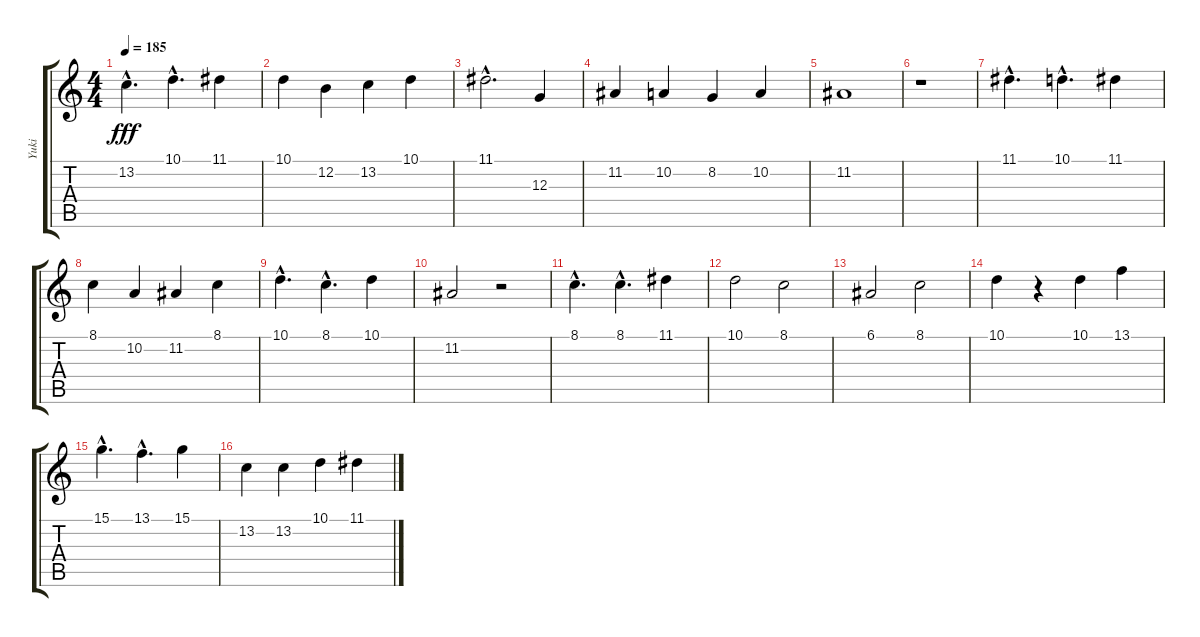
\track ("Yuki" "Yuki") {instrument tenorsax}
\staff {score tabs}
\tuning (E4 B3 G3 D3 A2 E2) {hide}
\ts (4 4)
\tempo 185
\clef g2
\ks c
13.2{hac}.4{d dy fff} 10.1{hac}.4{d} 11.1.4 |
10.1.4 12.2.4 13.2.4 10.1.4 |
11.1{hac}.2{d} 12.3.4 |
11.2.4 10.2.4 8.2.4 10.2.4 |
11.2.1 |
r.1 |
11.1{hac}.4{d} 10.1{hac}.4{d} 11.1.4 |
8.1.4 10.2.4 11.2.4 8.1.4 |
10.1{hac}.4{d} 8.1{hac}.4{d} 10.1.4 |
11.2.2 r.2 |
8.1{hac}.4{d} 8.1{hac}.4{d} 11.1.4 |
10.1.2 8.1.2 |
6.1.2 8.1.2 |
10.1.4 r.4 10.1.4 13.1.4 |
15.1{hac}.4{d} 13.1{hac}.4{d} 15.1.4 |
13.2.4 13.2.4 10.1.4 11.1.4
